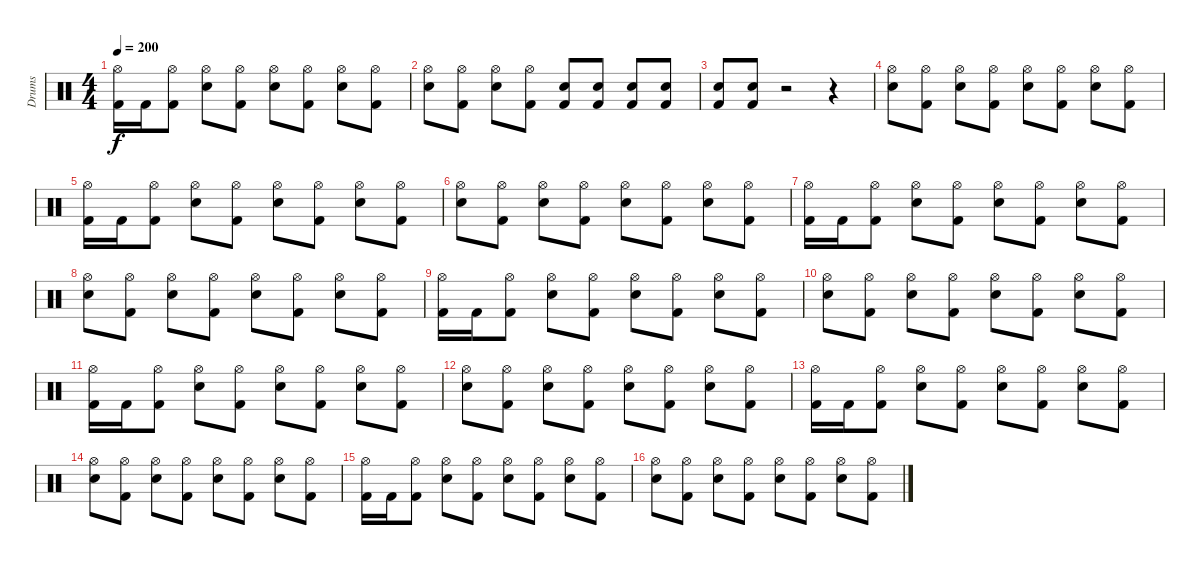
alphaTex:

\track ("Drums" "Drums") {instrument percussion}
\staff {score}
\articulation defaults
\ts (4 4)
\tempo 200
\clef neutral
\ks c
("Hi-Hat (open)" "Kick (hit) 2").16{dy f} "Kick (hit) 2".16 ("Hi-Hat (open)" "Kick (hit) 2").8 ("Hi-Hat (open)" "Snare (hit) 2").8 ("Hi-Hat (open)" "Kick (hit) 2").8 ("Hi-Hat (open)" "Snare (hit) 2").8 ("Hi-Hat (open)" "Kick (hit) 2").8 ("Hi-Hat (open)" "Snare (hit) 2").8 ("Hi-Hat (open)" "Kick (hit) 2").8 |
("Hi-Hat (open)" "Snare (hit) 2").8 ("Hi-Hat (open)" "Kick (hit) 2").8 ("Hi-Hat (open)" "Snare (hit) 2").8 ("Hi-Hat (open)" "Kick (hit) 2").8 ("Snare (hit) 2" "Kick (hit) 2").8 ("Snare (hit) 2" "Kick (hit) 2").8 ("Snare (hit) 2" "Kick (hit) 2").8 ("Snare (hit) 2" "Kick (hit) 2").8 |
("Snare (hit) 2" "Kick (hit) 2").8 ("Snare (hit) 2" "Kick (hit) 2").8 r.2 r.4 |
("Hi-Hat (open)" "Snare (hit) 2").8 ("Hi-Hat (open)" "Kick (hit) 2").8 ("Hi-Hat (open)" "Snare (hit) 2").8 ("Hi-Hat (open)" "Kick (hit) 2").8 ("Hi-Hat (open)" "Snare (hit) 2").8 ("Hi-Hat (open)" "Kick (hit) 2").8 ("Hi-Hat (open)" "Snare (hit) 2").8 ("Hi-Hat (open)" "Kick (hit) 2").8 |
("Hi-Hat (open)" "Kick (hit) 2").16 "Kick (hit) 2".16 ("Hi-Hat (open)" "Kick (hit) 2").8 ("Hi-Hat (open)" "Snare (hit) 2").8 ("Hi-Hat (open)" "Kick (hit) 2").8 ("Hi-Hat (open)" "Snare (hit) 2").8 ("Hi-Hat (open)" "Kick (hit) 2").8 ("Hi-Hat (open)" "Snare (hit) 2").8 ("Hi-Hat (open)" "Kick (hit) 2").8 |
("Hi-Hat (open)" "Snare (hit) 2").8 ("Hi-Hat (open)" "Kick (hit) 2").8 ("Hi-Hat (open)" "Snare (hit) 2").8 ("Hi-Hat (open)" "Kick (hit) 2").8 ("Hi-Hat (open)" "Snare (hit) 2").8 ("Hi-Hat (open)" "Kick (hit) 2").8 ("Hi-Hat (open)" "Snare (hit) 2").8 ("Hi-Hat (open)" "Kick (hit) 2").8 |
("Hi-Hat (open)" "Kick (hit) 2").16 "Kick (hit) 2".16 ("Hi-Hat (open)" "Kick (hit) 2").8 ("Hi-Hat (open)" "Snare (hit) 2").8 ("Hi-Hat (open)" "Kick (hit) 2").8 ("Hi-Hat (open)" "Snare (hit) 2").8 ("Hi-Hat (open)" "Kick (hit) 2").8 ("Hi-Hat (open)" "Snare (hit) 2").8 ("Hi-Hat (open)" "Kick (hit) 2").8 |
("Hi-Hat (open)" "Snare (hit) 2").8 ("Hi-Hat (open)" "Kick (hit) 2").8 ("Hi-Hat (open)" "Snare (hit) 2").8 ("Hi-Hat (open)" "Kick (hit) 2").8 ("Hi-Hat (open)" "Snare (hit) 2").8 ("Hi-Hat (open)" "Kick (hit) 2").8 ("Hi-Hat (open)" "Snare (hit) 2").8 ("Hi-Hat (open)" "Kick (hit) 2").8 |
("Hi-Hat (open)" "Kick (hit) 2").16 "Kick (hit) 2".16 ("Hi-Hat (open)" "Kick (hit) 2").8 ("Hi-Hat (open)" "Snare (hit) 2").8 ("Hi-Hat (open)" "Kick (hit) 2").8 ("Hi-Hat (open)" "Snare (hit) 2").8 ("Hi-Hat (open)" "Kick (hit) 2").8 ("Hi-Hat (open)" "Snare (hit) 2").8 ("Hi-Hat (open)" "Kick (hit) 2").8 |
("Hi-Hat (open)" "Snare (hit) 2").8 ("Hi-Hat (open)" "Kick (hit) 2").8 ("Hi-Hat (open)" "Snare (hit) 2").8 ("Hi-Hat (open)" "Kick (hit) 2").8 ("Hi-Hat (open)" "Snare (hit) 2").8 ("Hi-Hat (open)" "Kick (hit) 2").8 ("Hi-Hat (open)" "Snare (hit) 2").8 ("Hi-Hat (open)" "Kick (hit) 2").8 |
("Hi-Hat (open)" "Kick (hit) 2").16 "Kick (hit) 2".16 ("Hi-Hat (open)" "Kick (hit) 2").8 ("Hi-Hat (open)" "Snare (hit) 2").8 ("Hi-Hat (open)" "Kick (hit) 2").8 ("Hi-Hat (open)" "Snare (hit) 2").8 ("Hi-Hat (open)" "Kick (hit) 2").8 ("Hi-Hat (open)" "Snare (hit) 2").8 ("Hi-Hat (open)" "Kick (hit) 2").8 |
("Hi-Hat (open)" "Snare (hit) 2").8 ("Hi-Hat (open)" "Kick (hit) 2").8 ("Hi-Hat (open)" "Snare (hit) 2").8 ("Hi-Hat (open)" "Kick (hit) 2").8 ("Hi-Hat (open)" "Snare (hit) 2").8 ("Hi-Hat (open)" "Kick (hit) 2").8 ("Hi-Hat (open)" "Snare (hit) 2").8 ("Hi-Hat (open)" "Kick (hit) 2").8 |
("Hi-Hat (open)" "Kick (hit) 2").16 "Kick (hit) 2".16 ("Hi-Hat (open)" "Kick (hit) 2").8 ("Hi-Hat (open)" "Snare (hit) 2").8 ("Hi-Hat (open)" "Kick (hit) 2").8 ("Hi-Hat (open)" "Snare (hit) 2").8 ("Hi-Hat (open)" "Kick (hit) 2").8 ("Hi-Hat (open)" "Snare (hit) 2").8 ("Hi-Hat (open)" "Kick (hit) 2").8 |
("Hi-Hat (open)" "Snare (hit) 2").8 ("Hi-Hat (open)" "Kick (hit) 2").8 ("Hi-Hat (open)" "Snare (hit) 2").8 ("Hi-Hat (open)" "Kick (hit) 2").8 ("Hi-Hat (open)" "Snare (hit) 2").8 ("Hi-Hat (open)" "Kick (hit) 2").8 ("Hi-Hat (open)" "Snare (hit) 2").8 ("Hi-Hat (open)" "Kick (hit) 2").8 |
("Hi-Hat (open)" "Kick (hit) 2").16 "Kick (hit) 2".16 ("Hi-Hat (open)" "Kick (hit) 2").8 ("Hi-Hat (open)" "Snare (hit) 2").8 ("Hi-Hat (open)" "Kick (hit) 2").8 ("Hi-Hat (open)" "Snare (hit) 2").8 ("Hi-Hat (open)" "Kick (hit) 2").8 ("Hi-Hat (open)" "Snare (hit) 2").8 ("Hi-Hat (open)" "Kick (hit) 2").8 |
("Hi-Hat (open)" "Snare (hit) 2").8 ("Hi-Hat (open)" "Kick (hit) 2").8 ("Hi-Hat (open)" "Snare (hit) 2").8 ("Hi-Hat (open)" "Kick (hit) 2").8 ("Hi-Hat (open)" "Snare (hit) 2").8 ("Hi-Hat (open)" "Kick (hit) 2").8 ("Hi-Hat (open)" "Snare (hit) 2").8 ("Hi-Hat (open)" "Kick (hit) 2").8
